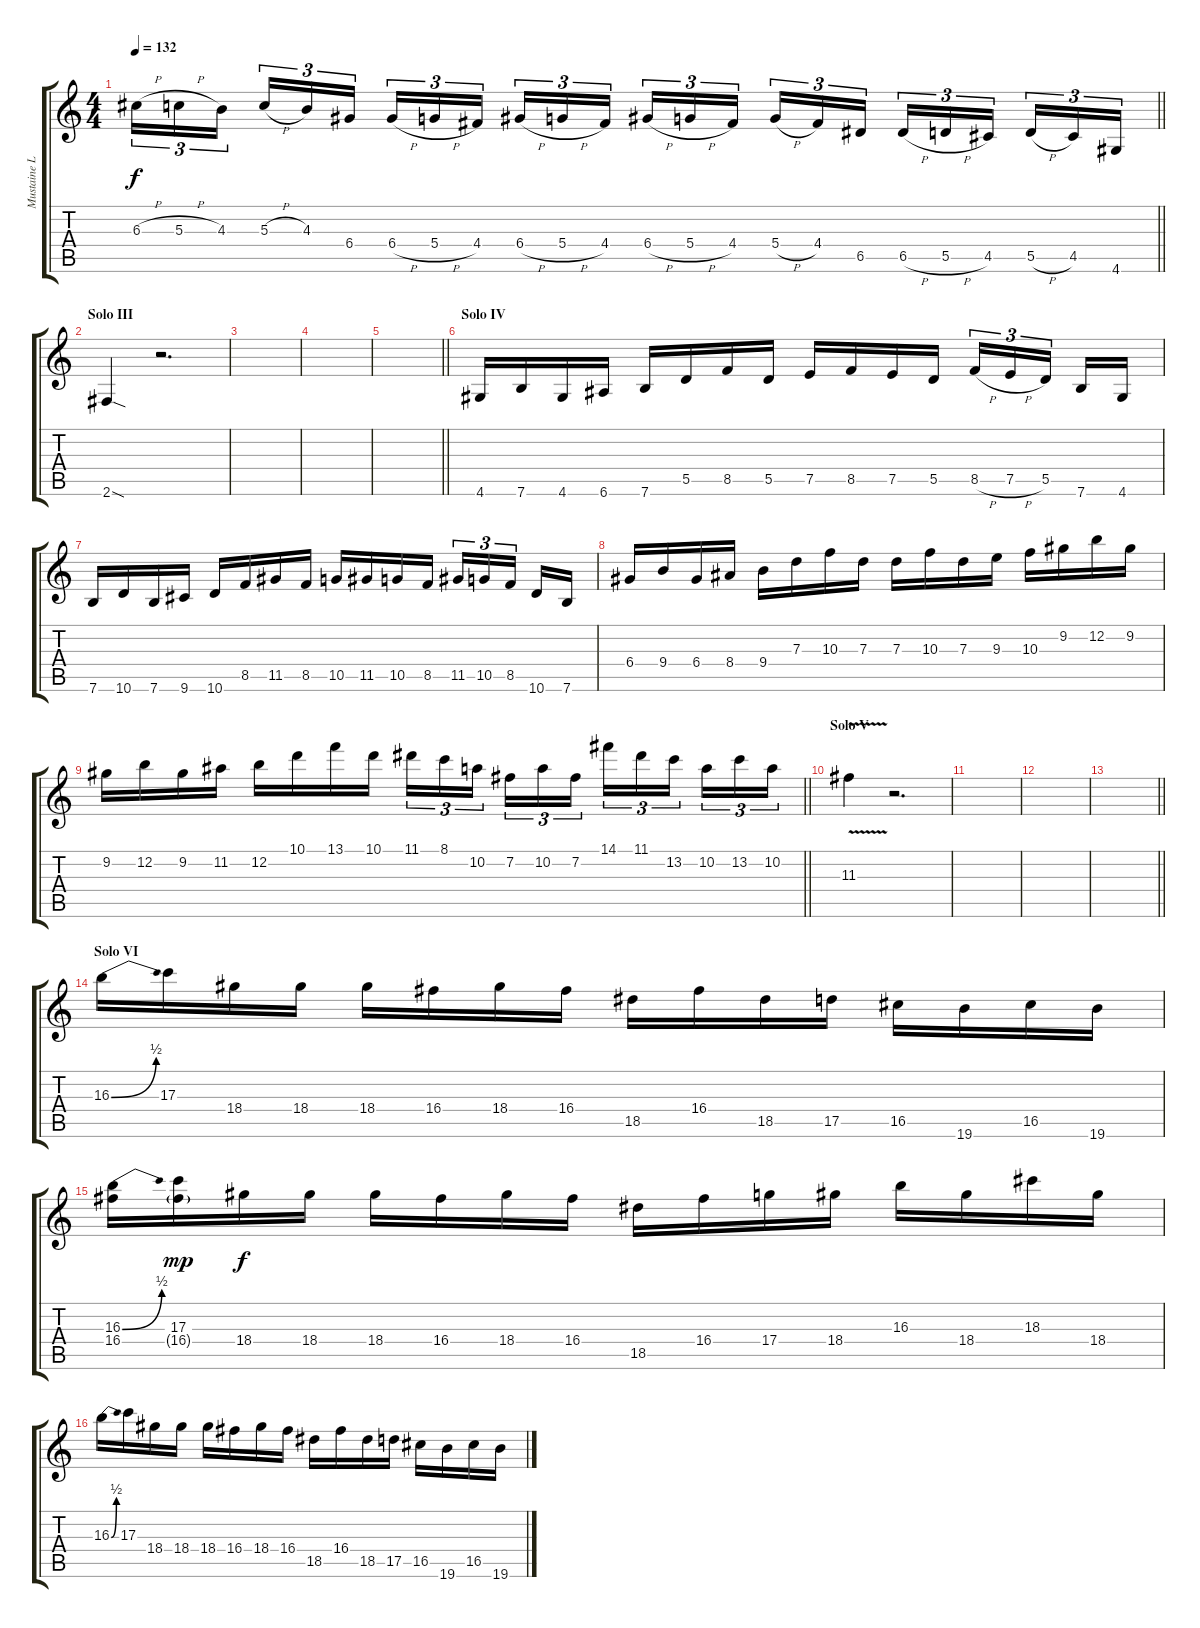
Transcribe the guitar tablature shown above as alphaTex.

\track ("Mustaine Lead" "Mustaine L") {instrument distortionguitar}
\staff {score tabs}
\tuning (E4 B3 G3 D3 A2 E2) {hide}
\ts (4 4)
\tempo 132
\clef g2
\barLineRight lightlight
\ks c
6.3{h}.16{tu (3 2) dy f} 5.3{h}.16{tu (3 2)} 4.3.16{tu (3 2) beam splitsecondary} 5.3{h}.16{tu (3 2)} 4.3.16{tu (3 2)} 6.4.16{tu (3 2)} 6.4{h}.16{tu (3 2)} 5.4{h}.16{tu (3 2)} 4.4.16{tu (3 2) beam splitsecondary} 6.4{h}.16{tu (3 2)} 5.4{h}.16{tu (3 2)} 4.4.16{tu (3 2)} 6.4{h}.16{tu (3 2)} 5.4{h}.16{tu (3 2)} 4.4.16{tu (3 2) beam splitsecondary} 5.4{h}.16{tu (3 2)} 4.4.16{tu (3 2)} 6.5.16{tu (3 2)} 6.5{h}.16{tu (3 2)} 5.5{h}.16{tu (3 2)} 4.5.16{tu (3 2) beam splitsecondary} 5.5{h}.16{tu (3 2)} 4.5.16{tu (3 2)} 4.6.16{tu (3 2)} |
\section ("" "Solo III")
2.6{sod}.4 r.2{d} |
|
|
\barLineRight lightlight
|
\section ("" "Solo IV")
4.6.16 7.6.16 4.6.16 6.6.16 7.6.16 5.5.16 8.5.16 5.5.16 7.5.16 8.5.16 7.5.16 5.5.16 8.5{h}.16{tu (3 2)} 7.5{h}.16{tu (3 2)} 5.5.16{tu (3 2) beam splitsecondary} 7.6.16 4.6.16 |
7.6.16 10.6.16 7.6.16 9.6.16 10.6.16 8.5.16 11.5.16 8.5.16 10.5.16 11.5.16 10.5.16 8.5.16 11.5.16{tu (3 2)} 10.5.16{tu (3 2)} 8.5.16{tu (3 2) beam splitsecondary} 10.6.16 7.6.16 |
6.4.16 9.4.16 6.4.16 8.4.16 9.4.16 7.3.16 10.3.16 7.3.16 7.3.16 10.3.16 7.3.16 9.3.16 10.3.16 9.2.16 12.2.16 9.2.16 |
\barLineRight lightlight
9.2.16 12.2.16 9.2.16 11.2.16 12.2.16 10.1.16 13.1.16 10.1.16 11.1.16{tu (3 2)} 8.1.16{tu (3 2)} 10.2.16{tu (3 2) beam splitsecondary} 7.2.16{tu (3 2)} 10.2.16{tu (3 2)} 7.2.16{tu (3 2)} 14.1.16{tu (3 2)} 11.1.16{tu (3 2)} 13.2.16{tu (3 2) beam splitsecondary} 10.2.16{tu (3 2)} 13.2.16{tu (3 2)} 10.2.16{tu (3 2)} |
\section ("" "Solo V")
11.3{v}.4 r.2{d} |
|
|
\barLineRight lightlight
|
\section ("" "Solo VI")
16.3{be (bend 0 0 60 2)}.16 17.3.16 18.4.16 18.4.16 18.4.16 16.4.16 18.4.16 16.4.16 18.5.16 16.4.16 18.5.16 17.5.16 16.5.16 19.6.16 16.5.16 19.6.16 |
(16.3{be (bend 0 0 60 2)} 16.4).16 (17.3 16.4{g}).16{dy mp} 18.4.16{dy f} 18.4.16 18.4.16 16.4.16 18.4.16 16.4.16 18.5.16 16.4.16 17.4.16 18.4.16 16.3.16 18.4.16 18.3.16 18.4.16 |
16.3{be (bend 0 0 60 2)}.16 17.3.16 18.4.16 18.4.16 18.4.16 16.4.16 18.4.16 16.4.16 18.5.16 16.4.16 18.5.16 17.5.16 16.5.16 19.6.16 16.5.16 19.6.16
